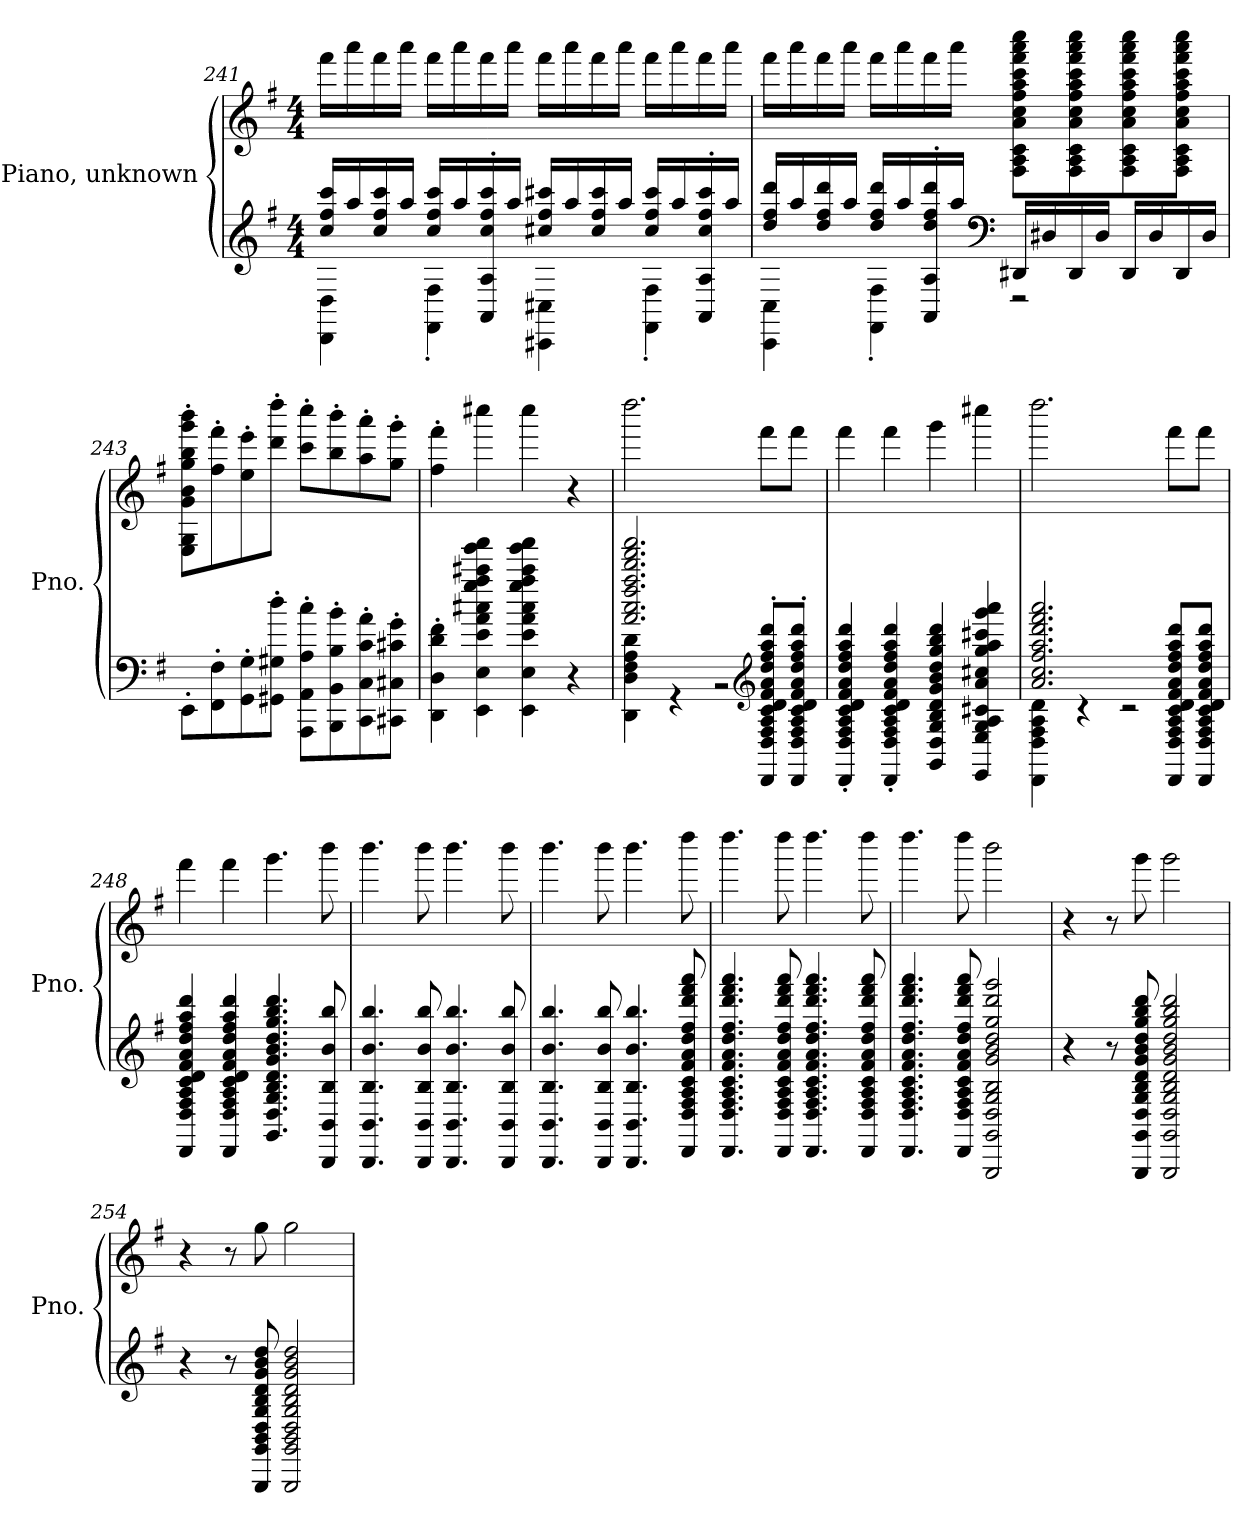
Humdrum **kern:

**kern	**kern
*part1	*part1
*staff2	*staff1
*I"Piano, unknown	*
*I'Pno.	*
!!LO:PB:g=z
*clefG2	*clefG2
*k[f#]	*k[f#]
*M4/4	*M4/4
=241	=241
*^	*
16cc/ 16ff#/ 16ccc/LL	4DD\ 4D\	16fff#\LL
16aa/	.	16aaa\
16cc/ 16ff#/ 16ccc/	.	16fff#\
16aa/JJ	.	16aaa\JJ
16cc/ 16ff#/ 16ccc/LL	4FF#\' 4F#\'	16fff#\LL
16aa/	.	16aaa\
16AA/' 16A/' 16cc/' 16ff#/' 16ccc/'	.	16fff#\
16aa/JJ	.	16aaa\JJ
16cc#X/ 16ff#/ 16ccc#X/LL	4CC#X\ 4C#X\	16fff#\LL
16aa/	.	16aaa\
16cc#/ 16ff#/ 16ccc#/	.	16fff#\
16aa/JJ	.	16aaa\JJ
16cc#/ 16ff#/ 16ccc#/LL	4FF#\' 4F#\'	16fff#\LL
16aa/	.	16aaa\
16AA/' 16A/' 16cc#/' 16ff#/' 16ccc#/'	.	16fff#\
16aa/JJ	.	16aaa\JJ
=242	=242	=242
16dd/ 16ff#/ 16ddd/LL	4CC\ 4C\	16fff#\LL
16aa/	.	16aaa\
16dd/ 16ff#/ 16ddd/	.	16fff#\
16aa/JJ	.	16aaa\JJ
16dd/ 16ff#/ 16ddd/LL	4FF#\' 4F#\'	16fff#\LL
16aa/	.	16aaa\
16AA/' 16A/' 16dd/' 16ff#/' 16ddd/'	.	16fff#\
16aa/JJ	.	16aaa\JJ
*clefF4	*	*
16DD#X/LL	2r	8F#\ 8A\ 8c\ 8a\ 8cc\ 8ff#\ 8aa\ 8ccc\ 8fff#\ 8aaa\ 8cccc\L
16D#X/	.	.
16DD#/	.	8F#\ 8A\ 8c\ 8a\ 8cc\ 8ff#\ 8aa\ 8ccc\ 8fff#\ 8aaa\ 8cccc\
16D#/JJ	.	.
16DD#/LL	.	8F#\ 8A\ 8c\ 8a\ 8cc\ 8ff#\ 8aa\ 8ccc\ 8fff#\ 8aaa\ 8cccc\
16D#/	.	.
16DD#/	.	8F#\ 8A\ 8c\ 8a\ 8cc\ 8ff#\ 8aa\ 8ccc\ 8fff#\ 8aaa\ 8cccc\J
16D#/JJ	.	.
*v	*v	*
!!LO:LB:g=z
=243	=243
8EE'\L	8E\' 8G\' 8g\' 8b\' 8gg\' 8bb\' 8ggg\' 8bbb\'L
8FF#\' 8F#\'	8ff#\' 8fff#\'
8GG\' 8G\'	8ee\' 8eee\'
8GG#X\' 8G#X\' 8dd\'J	8ddd\' 8dddd\'J
8AAA\' 8AA\' 8A\' 8cc\'L	8ccc\' 8cccc\'L
8BBB\' 8BB\' 8B\' 8b\'	8bb\' 8bbb\'
8CC\' 8C\' 8c\' 8a\'	8aa\' 8aaa\'
8CC#X\' 8C#X\' 8c#X\' 8g\'J	8gg\' 8ggg\'J
=244	=244
4DD\' 4D\' 4d\' 4f#\'	4ff#\' 4fff#\'
4EE\ 4E\ 4e\ 4a\ 4cc#X\ 4gg\ 4aa\ 4ccc#X\ 4ggg\ 4aaa\	4cccc#X\
4EE\ 4E\ 4e\ 4a\ 4cc#\ 4gg\ 4aa\ 4ccc#\ 4ggg\ 4aaa\	4cccc#\
4r	4r
=245	=245
*^	*
2.a/ 2.cc/ 2.ff#/ 2.aa/ 2.ddd/ 2.fff#/ 2.aaa/	4DD\ 4D\ 4F#\ 4A\ 4d\	2.dddd\
.	4r	.
.	2r	.
*clefG2	*	*
8DD/' 8D/' 8F#/' 8A/' 8c/' 8d/' 8f#/' 8a/' 8dd/' 8ff#/' 8aa/' 8ddd/'L	.	8fff#\L
8DD/' 8D/' 8F#/' 8A/' 8c/' 8d/' 8f#/' 8a/' 8dd/' 8ff#/' 8aa/' 8ddd/'J	.	8fff#\J
*v	*v	*
=246	=246
4DD/' 4D/' 4F#/' 4A/' 4c/' 4d/' 4f#/' 4a/' 4dd/' 4ff#/' 4aa/' 4ddd/'	4fff#\
4DD/' 4D/' 4F#/' 4A/' 4c/' 4d/' 4f#/' 4a/' 4dd/' 4ff#/' 4aa/' 4ddd/'	4fff#\
4GG/ 4D/ 4G/ 4B/ 4d/ 4g/ 4b/ 4dd/ 4gg/ 4bb/ 4ddd/	4ggg\
4EE/ 4E/ 4G/ 4A/ 4c#X/ 4a/ 4cc#X/ 4gg/ 4aa/ 4ccc#X/ 4ggg/ 4aaa/	4cccc#X\
!!LO:LB:g=z
=247	=247
*^	*
2.a/ 2.cc/ 2.ff#/ 2.aa/ 2.ddd/ 2.fff#/ 2.aaa/	4DD\ 4D\ 4F#\ 4A\ 4d\	2.dddd\
.	4r	.
.	2r	.
8DD/ 8D/ 8F#/ 8A/ 8c/ 8d/ 8f#/ 8a/ 8dd/ 8ff#/ 8aa/ 8ddd/L	.	8fff#\L
8DD/ 8D/ 8F#/ 8A/ 8c/ 8d/ 8f#/ 8a/ 8dd/ 8ff#/ 8aa/ 8ddd/J	.	8fff#\J
*v	*v	*
=248	=248
4DD/ 4D/ 4F#/ 4A/ 4c/ 4d/ 4f#/ 4a/ 4dd/ 4ff#/ 4aa/ 4ddd/	4fff#\
4DD/ 4D/ 4F#/ 4A/ 4c/ 4d/ 4f#/ 4a/ 4dd/ 4ff#/ 4aa/ 4ddd/	4fff#\
4.GG/ 4.D/ 4.G/ 4.B/ 4.d/ 4.g/ 4.b/ 4.dd/ 4.gg/ 4.bb/ 4.ddd/	4.ggg\
8BBB/ 8BB/ 8B/ 8b/ 8bb/	8bbb\
=249	=249
4.BBB/ 4.BB/ 4.B/ 4.b/ 4.bb/	4.bbb\
8BBB/ 8BB/ 8B/ 8b/ 8bb/	8bbb\
4.BBB/ 4.BB/ 4.B/ 4.b/ 4.bb/	4.bbb\
8BBB/ 8BB/ 8B/ 8b/ 8bb/	8bbb\
=250	=250
4.BBB/ 4.BB/ 4.B/ 4.b/ 4.bb/	4.bbb\
8BBB/ 8BB/ 8B/ 8b/ 8bb/	8bbb\
4.BBB/ 4.BB/ 4.B/ 4.b/ 4.bb/	4.bbb\
8DD/ 8D/ 8F#/ 8A/ 8c/ 8f#/ 8a/ 8dd/ 8ff#/ 8ddd/ 8fff#/ 8aaa/	8dddd\
=251	=251
4.DD/ 4.D/ 4.F#/ 4.A/ 4.c/ 4.f#/ 4.a/ 4.dd/ 4.ff#/ 4.ddd/ 4.fff#/ 4.aaa/	4.dddd\
8DD/ 8D/ 8F#/ 8A/ 8c/ 8f#/ 8a/ 8dd/ 8ff#/ 8ddd/ 8fff#/ 8aaa/	8dddd\
4.DD/ 4.D/ 4.F#/ 4.A/ 4.c/ 4.f#/ 4.a/ 4.dd/ 4.ff#/ 4.ddd/ 4.fff#/ 4.aaa/	4.dddd\
8DD/ 8D/ 8F#/ 8A/ 8c/ 8f#/ 8a/ 8dd/ 8ff#/ 8ddd/ 8fff#/ 8aaa/	8dddd\
!!LO:LB:g=z
=252	=252
4.DD/ 4.D/ 4.F#/ 4.A/ 4.c/ 4.f#/ 4.a/ 4.dd/ 4.ff#/ 4.ddd/ 4.fff#/ 4.aaa/	4.dddd\
8DD/ 8D/ 8F#/ 8A/ 8c/ 8f#/ 8a/ 8dd/ 8ff#/ 8ddd/ 8fff#/ 8aaa/	8dddd\
2GGG/ 2GG/ 2D/ 2G/ 2B/ 2g/ 2b/ 2dd/ 2gg/ 2ddd/ 2ggg/	2bbb\
=253	=253
4r	4r
8r	8r
8GGG/ 8GG/ 8D/ 8G/ 8B/ 8d/ 8g/ 8b/ 8dd/ 8gg/ 8bb/ 8ddd/	8ggg\
2GGG/ 2GG/ 2D/ 2G/ 2B/ 2d/ 2g/ 2b/ 2dd/ 2gg/ 2bb/ 2ddd/	2ggg\
=254	=254
4r	4r
8r	8r
8GGG/ 8GG/ 8BB/ 8D/ 8G/ 8B/ 8d/ 8g/ 8b/ 8dd/	8gg\
2GGG/ 2GG/ 2BB/ 2D/ 2G/ 2B/ 2d/ 2g/ 2b/ 2dd/	2gg\
=	=
*-	*-
